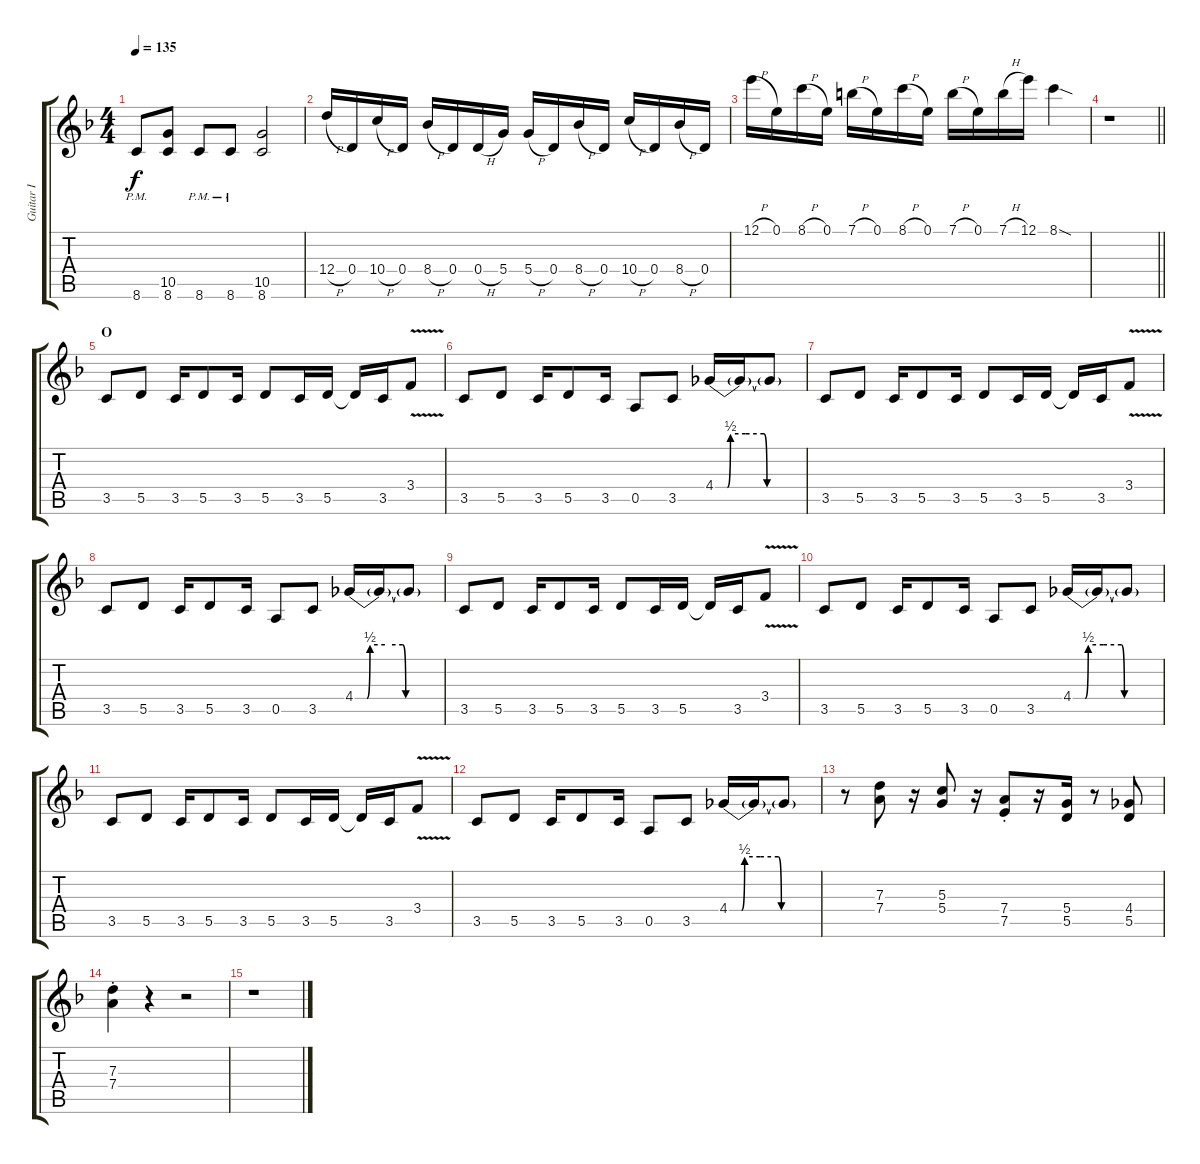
\track ("Guitar I" "Guitar I") {instrument overdrivenguitar}
\staff {score tabs}
\tuning (E4 B3 G3 D3 A2 E2) {hide}
\ts (4 4)
\tempo 135
\clef g2
\ks f
8.6{pm}.8{dy f} (10.5 8.6).8 8.6{pm}.8 8.6{pm}.8 (10.5 8.6).2 |
12.4{h}.16 0.4.16 10.4{h}.16 0.4.16 8.4{h}.16 0.4.16 0.4{h}.16 5.4.16 5.4{h}.16 0.4.16 8.4{h}.16 0.4.16 10.4{h}.16 0.4.16 8.4{h}.16 0.4.16 |
12.1{h}.16 0.1.16 8.1{h}.16 0.1.16 7.1{h}.16 0.1.16 8.1{h}.16 0.1.16 7.1{h}.16 0.1.16 7.1{h}.16 12.1.16 8.1{sod}.4 |
\barLineRight lightlight
r.1 |
\section ("" "O")
3.5.8 5.5.8 3.5.16 5.5.8 3.5.16 5.5.8 3.5.16 5.5.16 5.5{t}.16 3.5.16 3.4{v}.8 |
3.5.8 5.5.8 3.5.16 5.5.8 3.5.16 0.5.8 3.5.8 4.4{be (custom 0 0 8 0 10 2 20 2 32 2 34 0 41 0 60 0)}.16 4.4{t}.16 4.4{t}.8 |
3.5.8 5.5.8 3.5.16 5.5.8 3.5.16 5.5.8 3.5.16 5.5.16 5.5{t}.16 3.5.16 3.4{v}.8 |
3.5.8 5.5.8 3.5.16 5.5.8 3.5.16 0.5.8 3.5.8 4.4{be (custom 0 0 8 0 10 2 20 2 32 2 34 0 41 0 60 0)}.16 4.4{t}.16 4.4{t}.8 |
3.5.8 5.5.8 3.5.16 5.5.8 3.5.16 5.5.8 3.5.16 5.5.16 5.5{t}.16 3.5.16 3.4{v}.8 |
3.5.8 5.5.8 3.5.16 5.5.8 3.5.16 0.5.8 3.5.8 4.4{be (custom 0 0 8 0 10 2 20 2 32 2 34 0 41 0 60 0)}.16 4.4{t}.16 4.4{t}.8 |
3.5.8 5.5.8 3.5.16 5.5.8 3.5.16 5.5.8 3.5.16 5.5.16 5.5{t}.16 3.5.16 3.4{v}.8 |
3.5.8 5.5.8 3.5.16 5.5.8 3.5.16 0.5.8 3.5.8 4.4{be (custom 0 0 8 0 10 2 20 2 32 2 34 0 41 0 60 0)}.16 4.4{t}.16 4.4{t}.8 |
r.8 (7.3 7.4).8 r.16 (5.3 5.4).8 r.16 (7.4{st} 7.5{st}).8 r.16 (5.4 5.5).16 r.8 (4.4 5.5).8 |
(7.3{st} 7.4{st}).4 r.4 r.2 |
r.1
